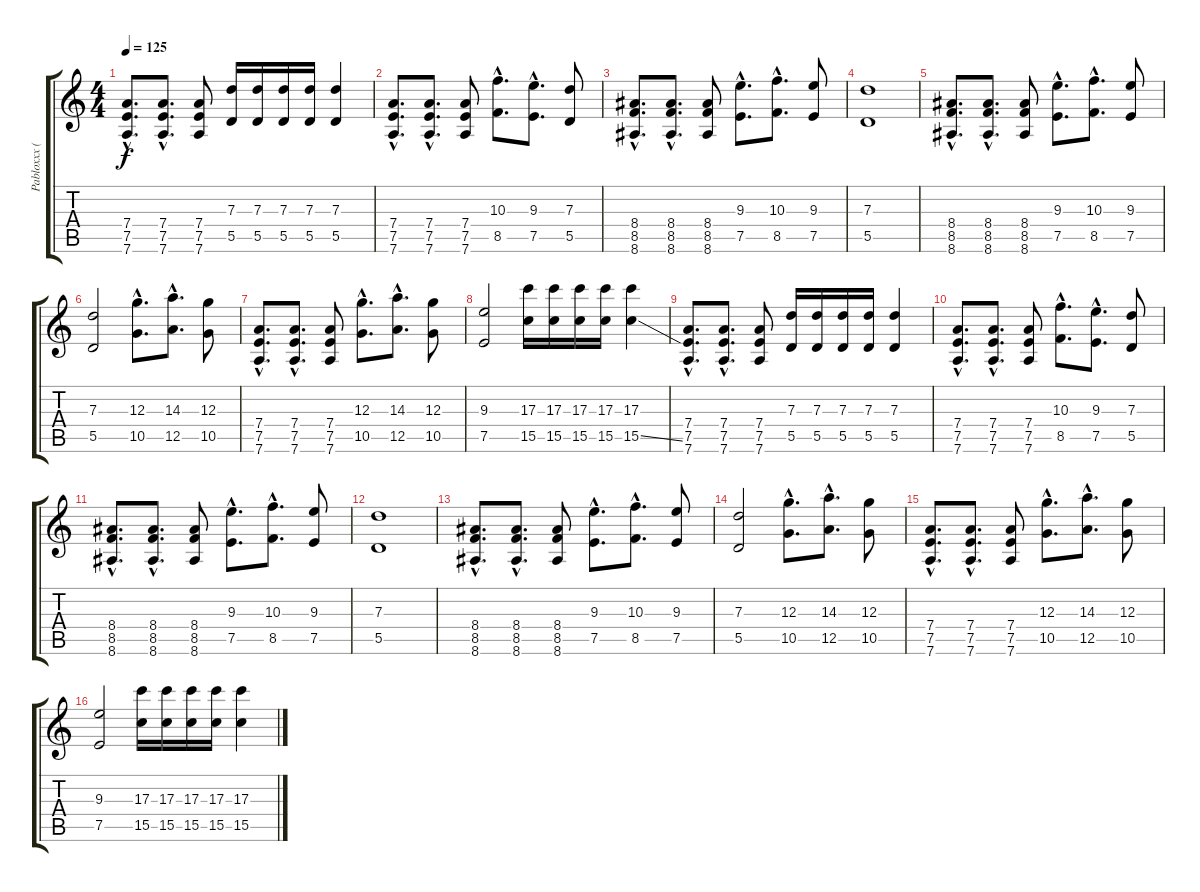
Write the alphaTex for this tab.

\track ("Pabloxxx (clon)" "Pabloxxx (") {instrument distortionguitar}
\staff {score tabs}
\tuning (E4 B3 G3 D3 A2 D2) {hide}
\ts (4 4)
\tempo 125
\clef g2
\ks c
(7.4{hac} 7.5{hac} 7.6{hac}).8{d dy f} (7.4{hac} 7.5{hac} 7.6{hac}).8{d} (7.4 7.5 7.6).8 (7.3 5.5).16 (7.3 5.5).16 (7.3 5.5).16 (7.3 5.5).16 (7.3 5.5).4 |
(7.4{hac} 7.5{hac} 7.6{hac}).8{d} (7.4{hac} 7.5{hac} 7.6{hac}).8{d} (7.4 7.5 7.6).8 (10.3{hac} 8.5{hac}).8{d} (9.3{hac} 7.5{hac}).8{d} (7.3 5.5).8 |
(8.4{hac} 8.5{hac} 8.6{hac}).8{d} (8.4{hac} 8.5{hac} 8.6{hac}).8{d} (8.4 8.5 8.6).8 (9.3{hac} 7.5{hac}).8{d} (10.3{hac} 8.5{hac}).8{d} (9.3 7.5).8 |
(7.3 5.5).1 |
(8.4{hac} 8.5{hac} 8.6{hac}).8{d} (8.4{hac} 8.5{hac} 8.6{hac}).8{d} (8.4 8.5 8.6).8 (9.3{hac} 7.5{hac}).8{d} (10.3{hac} 8.5{hac}).8{d} (9.3 7.5).8 |
(7.3 5.5).2 (12.3{hac} 10.5{hac}).8{d} (14.3{hac} 12.5{hac}).8{d} (12.3 10.5).8 |
(7.4{hac} 7.5{hac} 7.6{hac}).8{d} (7.4{hac} 7.5{hac} 7.6{hac}).8{d} (7.4 7.5 7.6).8 (12.3{hac} 10.5{hac}).8{d} (14.3{hac} 12.5{hac}).8{d} (12.3 10.5).8 |
(9.3 7.5).2 (17.3 15.5).16 (17.3 15.5).16 (17.3 15.5).16 (17.3 15.5).16 (17.3 15.5{ss}).4 |
(7.4{hac} 7.5{hac} 7.6{hac}).8{d} (7.4{hac} 7.5{hac} 7.6{hac}).8{d} (7.4 7.5 7.6).8 (7.3 5.5).16 (7.3 5.5).16 (7.3 5.5).16 (7.3 5.5).16 (7.3 5.5).4 |
(7.4{hac} 7.5{hac} 7.6{hac}).8{d} (7.4{hac} 7.5{hac} 7.6{hac}).8{d} (7.4 7.5 7.6).8 (10.3{hac} 8.5{hac}).8{d} (9.3{hac} 7.5{hac}).8{d} (7.3 5.5).8 |
(8.4{hac} 8.5{hac} 8.6{hac}).8{d} (8.4{hac} 8.5{hac} 8.6{hac}).8{d} (8.4 8.5 8.6).8 (9.3{hac} 7.5{hac}).8{d} (10.3{hac} 8.5{hac}).8{d} (9.3 7.5).8 |
(7.3 5.5).1 |
(8.4{hac} 8.5{hac} 8.6{hac}).8{d} (8.4{hac} 8.5{hac} 8.6{hac}).8{d} (8.4 8.5 8.6).8 (9.3{hac} 7.5{hac}).8{d} (10.3{hac} 8.5{hac}).8{d} (9.3 7.5).8 |
(7.3 5.5).2 (12.3{hac} 10.5{hac}).8{d} (14.3{hac} 12.5{hac}).8{d} (12.3 10.5).8 |
(7.4{hac} 7.5{hac} 7.6{hac}).8{d} (7.4{hac} 7.5{hac} 7.6{hac}).8{d} (7.4 7.5 7.6).8 (12.3{hac} 10.5{hac}).8{d} (14.3{hac} 12.5{hac}).8{d} (12.3 10.5).8 |
(9.3 7.5).2 (17.3 15.5).16 (17.3 15.5).16 (17.3 15.5).16 (17.3 15.5).16 (17.3 15.5{ss}).4
